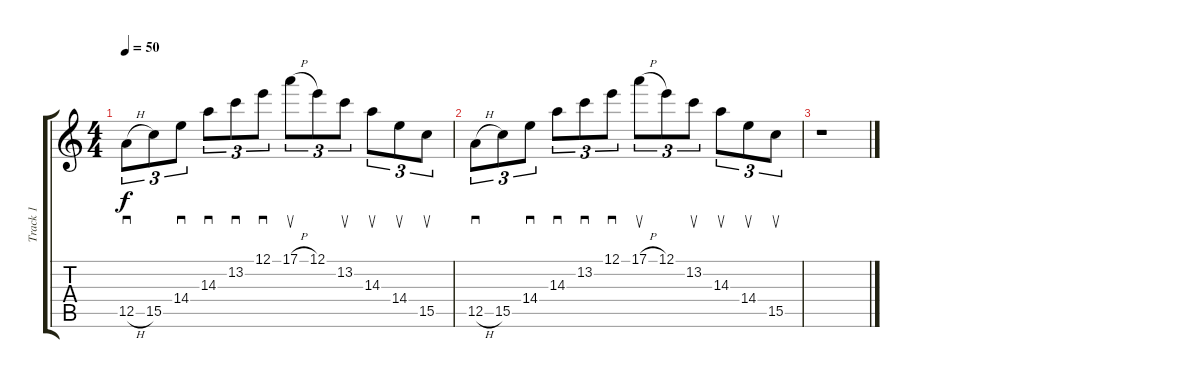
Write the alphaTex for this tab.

\track ("Track 1" "Track 1") {instrument acousticguitarsteel}
\staff {score tabs}
\tuning (E4 B3 G3 D3 A2 E2) {hide}
\ts (4 4)
\tempo 50
\clef g2
\ks c
12.5{h}.8{sd tu (3 2) dy f instrument acousticguitarsteel} 15.5.8{tu (3 2)} 14.4.8{sd tu (3 2)} 14.3.8{sd tu (3 2)} 13.2.8{sd tu (3 2)} 12.1.8{sd tu (3 2)} 17.1{h}.8{su tu (3 2)} 12.1.8{tu (3 2)} 13.2.8{su tu (3 2)} 14.3.8{su tu (3 2)} 14.4.8{su tu (3 2)} 15.5.8{su tu (3 2)} |
12.5{h}.8{sd tu (3 2)} 15.5.8{tu (3 2)} 14.4.8{sd tu (3 2)} 14.3.8{sd tu (3 2)} 13.2.8{sd tu (3 2)} 12.1.8{sd tu (3 2)} 17.1{h}.8{su tu (3 2)} 12.1.8{tu (3 2)} 13.2.8{su tu (3 2)} 14.3.8{su tu (3 2)} 14.4.8{su tu (3 2)} 15.5.8{su tu (3 2)} |
r.1
